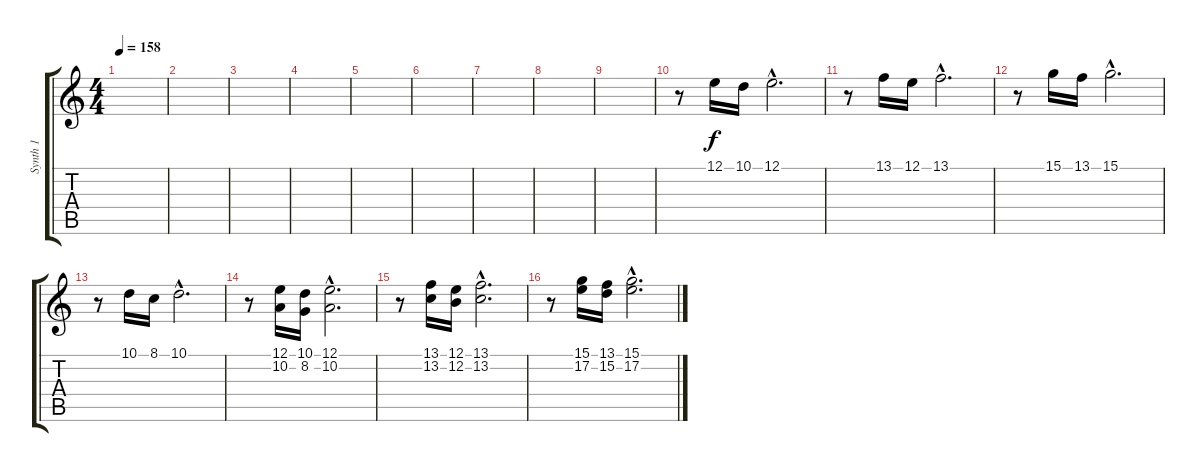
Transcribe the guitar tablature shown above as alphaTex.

\track ("Synth 1" "Synth 1") {instrument lead4chiff}
\staff {score tabs}
\tuning (E4 B3 G3 D3 A2 E2) {hide}
\ts (4 4)
\tempo 158
\clef g2
\ks c
|
|
|
|
|
|
|
|
|
r.8 12.1.16 10.1.16 12.1{hac}.2{d} |
r.8 13.1.16 12.1.16 13.1{hac}.2{d} |
r.8 15.1.16 13.1.16 15.1{hac}.2{d} |
r.8 10.1.16 8.1.16 10.1{hac}.2{d} |
r.8 (12.1 10.2).16 (10.1 8.2).16 (12.1{hac} 10.2{hac}).2{d} |
r.8 (13.1 13.2).16 (12.1 12.2).16 (13.1{hac} 13.2{hac}).2{d} |
r.8 (15.1 17.2).16 (13.1 15.2).16 (15.1{hac} 17.2{hac}).2{d}
